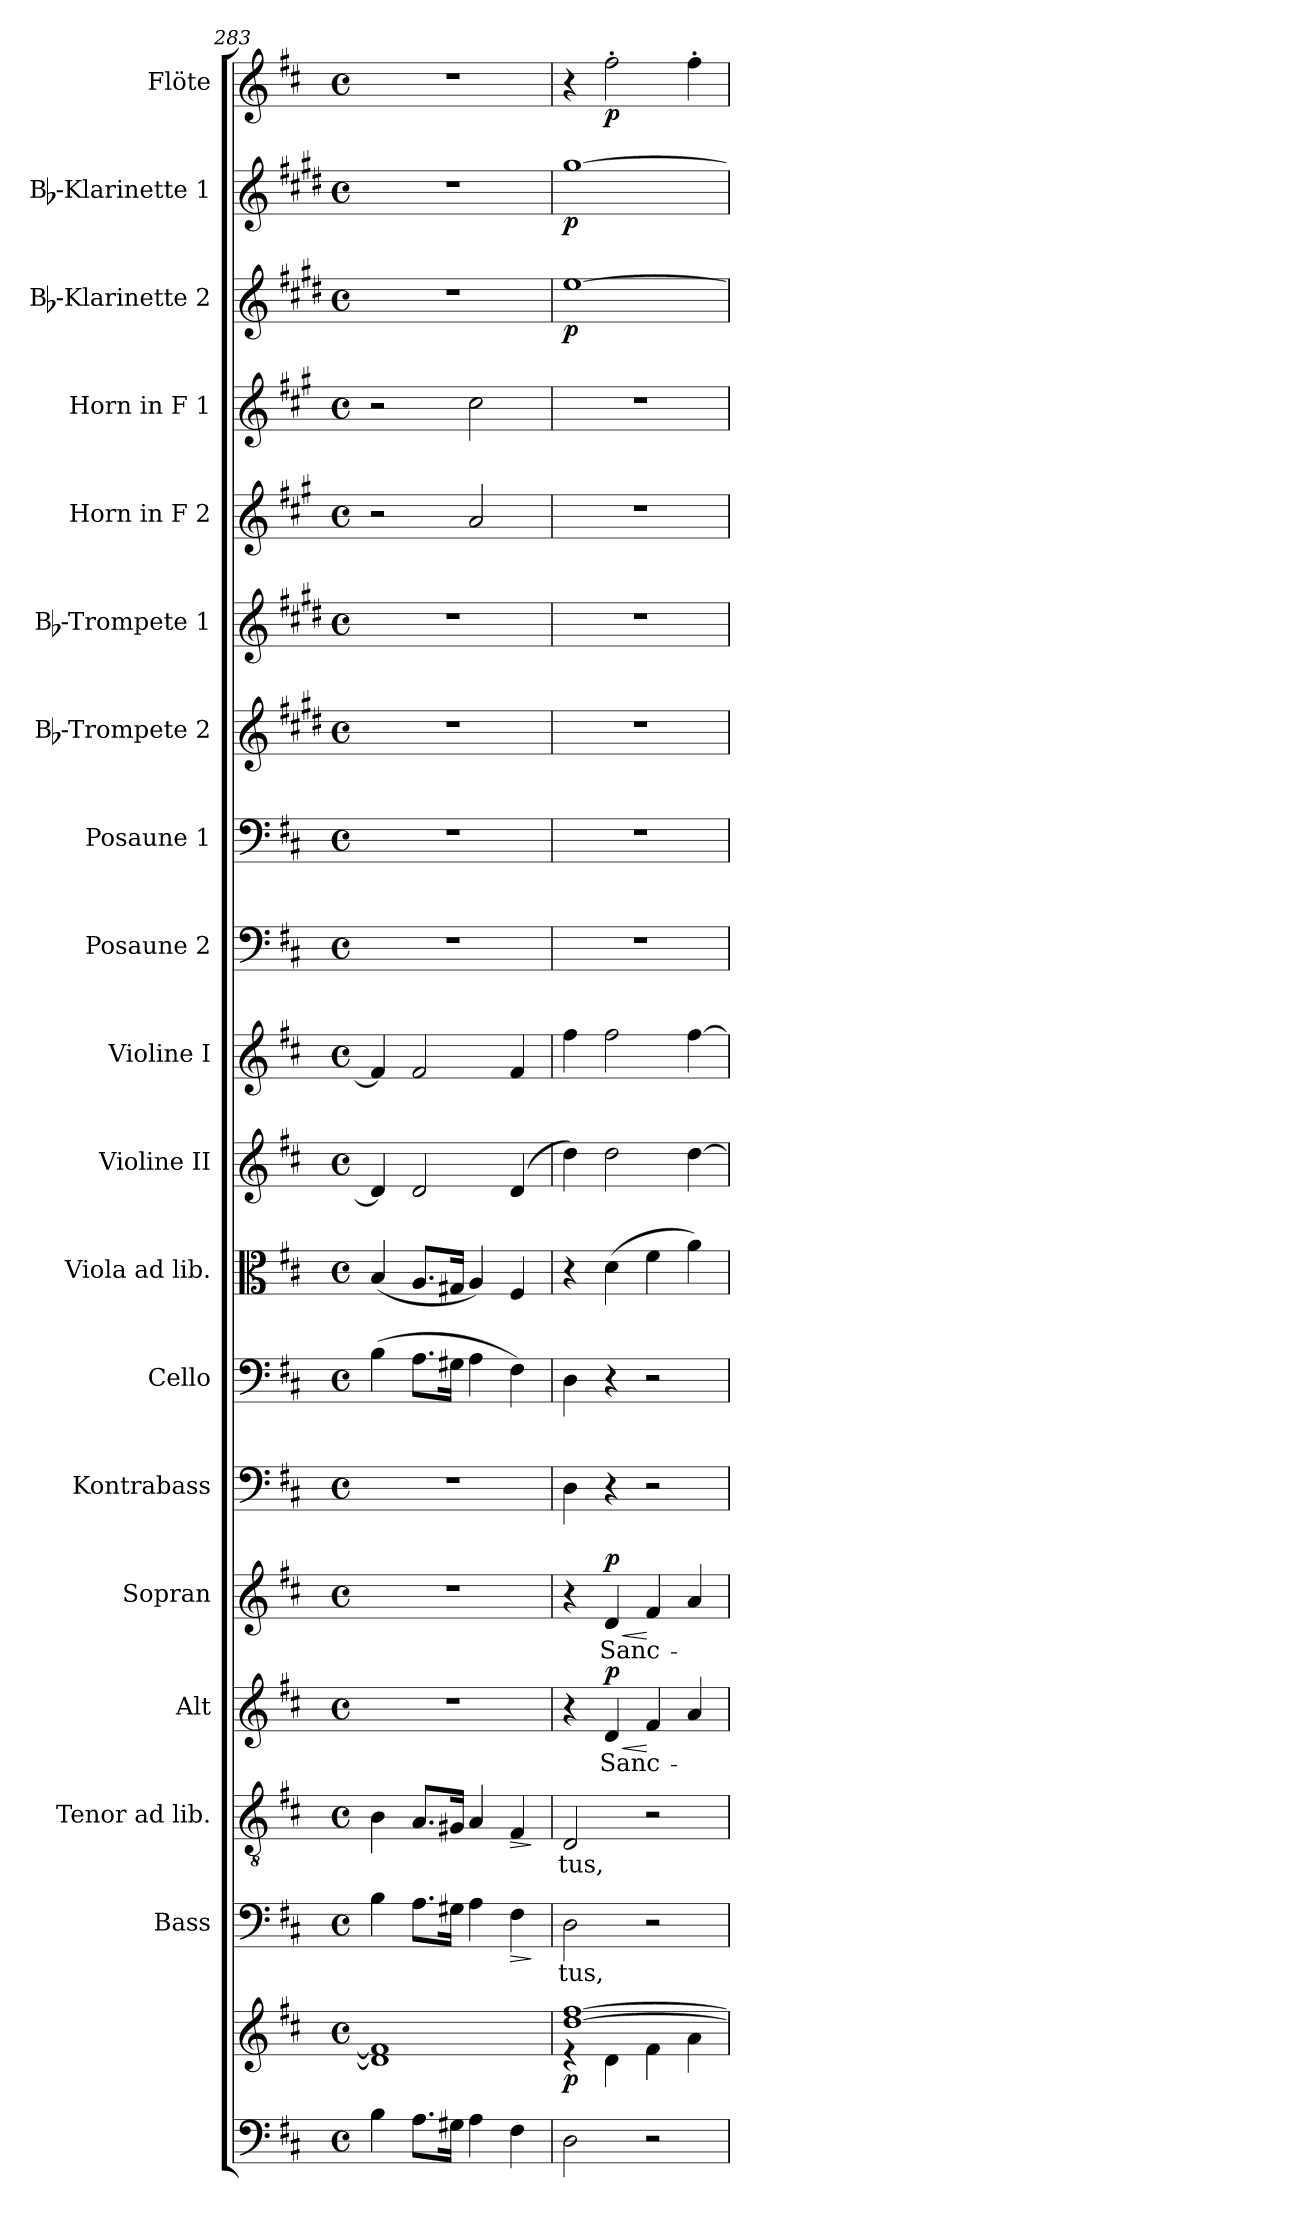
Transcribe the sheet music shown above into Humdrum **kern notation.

**kern	**kern	**dynam	**kern	**text	**dynam	**kern	**text	**dynam	**kern	**text	**dynam	**kern	**text	**dynam	**kern	**kern	**kern	**kern	**kern	**kern	**kern	**kern	**kern	**kern	**kern	**kern	**dynam	**kern	**dynam	**kern	**dynam
*part19	*part19	*part19	*part18	*part18	*part18	*part17	*part17	*part17	*part16	*part16	*part16	*part15	*part15	*part15	*part14	*part13	*part12	*part11	*part10	*part9	*part8	*part7	*part6	*part5	*part4	*part3	*part3	*part2	*part2	*part1	*part1
*staff20	*staff19	*staff19/20	*staff18	*staff18	*staff18	*staff17	*staff17	*staff17	*staff16	*staff16	*staff16	*staff15	*staff15	*staff15	*staff14	*staff13	*staff12	*staff11	*staff10	*staff9	*staff8	*staff7	*staff6	*staff5	*staff4	*staff3	*staff3	*staff2	*staff2	*staff1	*staff1
*	*	*	*I"Bass	*	*	*I"Tenor ad lib.	*	*	*I"Alt	*	*	*I"Sopran	*	*	*I"Kontrabass	*I"Cello	*I"Viola ad lib.	*I"Violine II	*I"Violine I	*I"Posaune 2	*I"Posaune 1	*I"Bb-Trompete 2	*I"Bb-Trompete 1	*I"Horn in F 2	*I"Horn in F 1	*I"Bb-Klarinette 2	*	*I"Bb-Klarinette 1	*	*I"Flöte	*
*	*	*	*I'B.	*	*	*I'T.	*	*	*I'A.	*	*	*I'S.	*	*	*I'Kb.	*	*I'Vla.	*I'Vl. II	*I'Vl. I	*I'Pos. 2	*I'Pos. 1	*I'Bb Trp. 2	*I'Bb Trp. 1	*	*	*I'Bb Kl. 2	*	*I'Bb Kl. 1	*	*I'Fl.	*
*clefF4	*clefG2	*	*clefF4	*	*	*clefGv2	*	*	*clefG2	*	*	*clefG2	*	*	*clefF4	*clefF4	*clefC3	*clefG2	*clefG2	*clefF4	*clefF4	*clefG2	*clefG2	*clefG2	*clefG2	*clefG2	*	*clefG2	*	*clefG2	*
*	*	*	*	*	*	*	*	*	*	*	*	*	*	*	*ITrd7c12	*	*	*	*	*	*	*ITrd1c2	*ITrd1c2	*ITrd4c7	*ITrd4c7	*ITrd1c2	*	*ITrd1c2	*	*	*
*k[f#c#]	*k[f#c#]	*	*k[f#c#]	*	*	*k[f#c#]	*	*	*k[f#c#]	*	*	*k[f#c#]	*	*	*k[f#c#]	*k[f#c#]	*k[f#c#]	*k[f#c#]	*k[f#c#]	*k[f#c#]	*k[f#c#]	*k[f#c#]	*k[f#c#]	*k[f#c#]	*k[f#c#]	*k[f#c#]	*	*k[f#c#]	*	*k[f#c#]	*
*D:	*D:	*	*D:	*	*	*D:	*	*	*D:	*	*	*D:	*	*	*D:	*D:	*D:	*D:	*D:	*D:	*D:	*D:	*D:	*D:	*D:	*D:	*	*D:	*	*D:	*
*M4/4	*M4/4	*	*M4/4	*	*	*M4/4	*	*	*M4/4	*	*	*M4/4	*	*	*M4/4	*M4/4	*M4/4	*M4/4	*M4/4	*M4/4	*M4/4	*M4/4	*M4/4	*M4/4	*M4/4	*M4/4	*	*M4/4	*	*M4/4	*
*met(c)	*met(c)	*	*met(c)	*	*	*met(c)	*	*	*met(c)	*	*	*met(c)	*	*	*met(c)	*met(c)	*met(c)	*met(c)	*met(c)	*met(c)	*met(c)	*met(c)	*met(c)	*met(c)	*met(c)	*met(c)	*	*met(c)	*	*met(c)	*
=283	=283	=283	=283	=283	=283	=283	=283	=283	=283	=283	=283	=283	=283	=283	=283	=283	=283	=283	=283	=283	=283	=283	=283	=283	=283	=283	=283	=283	=283	=283	=283
4B\	1d] 1f#]	.	4B\	.	.	4B\	.	.	1r	.	.	1r	.	.	1r	(>4B\	(<4B/	4d/]	4f#/]	1r	1r	1r	1r	2r	2r	1r	.	1r	.	1r	.
8.A\L	.	.	8.A\L	.	.	8.A/L	.	.	.	.	.	.	.	.	.	8.A\L	8.A/L	2d/	2f#/	.	.	.	.	.	.	.	.	.	.	.	.
16G#X\Jk	.	.	16G#X\Jk	.	.	16G#X/Jk	.	.	.	.	.	.	.	.	.	16G#X\Jk	16G#X/Jk	.	.	.	.	.	.	.	.	.	.	.	.	.	.
4A\	.	.	4A\	.	.	4A/	.	.	.	.	.	.	.	.	.	4A\	4A/)	.	.	.	.	.	.	2d/	2f#\	.	.	.	.	.	.
!	!	!	!	!	!LO:HP:b	!	!	!LO:HP:b	!	!	!	!	!	!	!	!	!	!	!	!	!	!	!	!	!	!	!	!	!	!	!
4F#\	.	.	4F#\	.	>	4F#/	.	>	.	.	.	.	.	.	.	4F#\)	4F#/	(4d/	4f#/	.	.	.	.	.	.	.	.	.	.	.	.
.	.	.	.	.	]	.	.	]	.	.	.	.	.	.	.	.	.	.	.	.	.	.	.	.	.	.	.	.	.	.	.
=284	=284	=284	=284	=284	=284	=284	=284	=284	=284	=284	=284	=284	=284	=284	=284	=284	=284	=284	=284	=284	=284	=284	=284	=284	=284	=284	=284	=284	=284	=284	=284
*	*^	*	*	*	*	*	*	*	*	*	*	*	*	*	*	*	*	*	*	*	*	*	*	*	*	*	*	*	*	*	*
!	!	!	!LO:DY:b	!	!LO:LY:b	!	!	!LO:LY:b	!	!	!	!	!	!	!	!	!	!	!	!	!	!	!	!	!	!	!	!LO:DY:b	!	!LO:DY:b	!	!
2D\	[>1dd [>1ff#	4rd	p	2D\	-tus,	.	2D/	-tus,	.	4r	.	.	4r	.	.	4DD\	4D\	4r	4dd\)	4ff#\	1r	1r	1r	1r	1r	1r	[1dd	p	[1ff#	p	4r	.
!	!	!	!	!	!	!	!	!	!	!	!LO:LY:b	!LO:HP:b	!	!LO:LY:b	!LO:HP:b	!	!	!	!	!	!	!	!	!	!	!	!	!	!	!	!	!
!	!	!	!	!	!	!	!	!	!	!	!	!LO:DY:n=1:a	!	!	!LO:DY:n=1:a	!	!	!	!	!	!	!	!	!	!	!	!	!	!	!	!	!LO:DY:b
.	.	4d\	.	.	.	.	.	.	.	4d/	Sanc-	< p	4d/	Sanc-	< p	4r	4r	(>4d\	2dd\	2ff#\	.	.	.	.	.	.	.	.	.	.	2ff#'>\	p
2r	.	4f#\	.	2r	.	.	2r	.	.	4f#/	.	[	4f#/	.	[	2r	2r	4f#\	.	.	.	.	.	.	.	.	.	.	.	.	.	.
.	.	4a\	.	.	.	.	.	.	.	4a/	.	.	4a/	.	.	.	.	4a\)	[4dd\	[4ff#\	.	.	.	.	.	.	.	.	.	.	4ff#'>\	.
*	*v	*v	*	*	*	*	*	*	*	*	*	*	*	*	*	*	*	*	*	*	*	*	*	*	*	*	*	*	*	*	*	*
=	=	=	=	=	=	=	=	=	=	=	=	=	=	=	=	=	=	=	=	=	=	=	=	=	=	=	=	=	=	=	=
*-	*-	*-	*-	*-	*-	*-	*-	*-	*-	*-	*-	*-	*-	*-	*-	*-	*-	*-	*-	*-	*-	*-	*-	*-	*-	*-	*-	*-	*-	*-	*-
